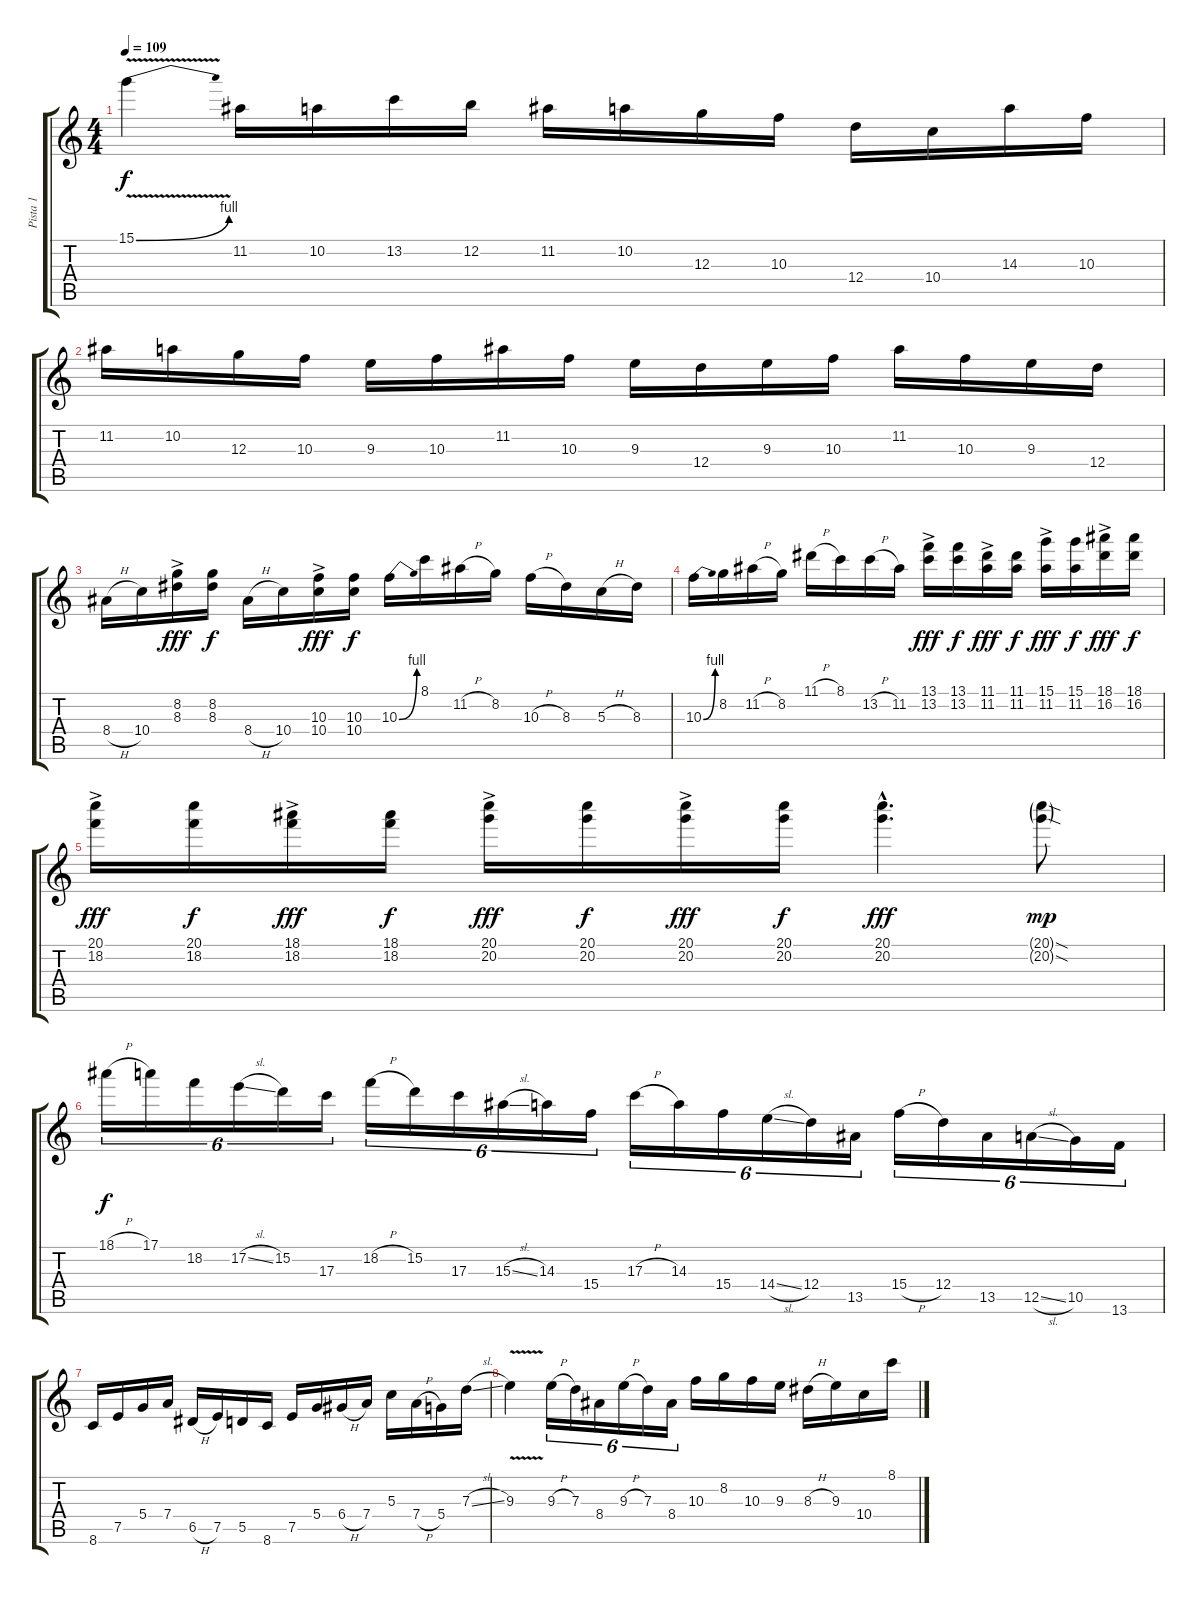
\track ("Pista 1" "Pista 1") {instrument distortionguitar}
\staff {score tabs}
\tuning (E4 B3 G3 D3 A2 E2) {hide}
\ts (4 4)
\tempo 109
\clef g2
\ks c
15.1{be (bend 0 0 60 4) v}.4{dy f} 11.2.16 10.2.16 13.2.16 12.2.16 11.2.16 10.2.16 12.3.16 10.3.16 12.4.16 10.4.16 14.3.16 10.3.16 |
11.2.16 10.2.16 12.3.16 10.3.16 9.3.16 10.3.16 11.2.16 10.3.16 9.3.16 12.4.16 9.3.16 10.3.16 11.2.16 10.3.16 9.3.16 12.4.16 |
8.4{h}.16 10.4.16 (8.2{ac} 8.3).16{dy fff} (8.2 8.3).16{dy f} 8.4{h}.16 10.4.16 (10.3{ac} 10.4).16{dy fff} (10.3 10.4).16{dy f} 10.3{be (bend 0 0 60 4)}.16 8.1.16 11.2{h}.16 8.2.16 10.3{h}.16 8.3.16 5.3{h}.16 8.3.16 |
10.3{be (bend 0 0 60 4)}.16 8.2.16 11.2{h}.16 8.2.16 11.1{h}.16 8.1.16 13.2{h}.16 11.2.16 (13.1{ac} 13.2).16{dy fff} (13.1 13.2).16{dy f} (11.1{ac} 11.2).16{dy fff} (11.1 11.2).16{dy f} (15.1{ac} 11.2).16{dy fff} (15.1 11.2).16{dy f} (18.1{ac} 16.2).16{dy fff} (18.1 16.2).16{dy f} |
(20.1{ac} 18.2).16{dy fff} (20.1 18.2).16{dy f} (18.1{ac} 18.2).16{dy fff} (18.1 18.2).16{dy f} (20.1{ac} 20.2).16{dy fff} (20.1 20.2).16{dy f} (20.1{ac} 20.2).16{dy fff} (20.1 20.2).16{dy f} (20.1{hac} 20.2{hac}).4{d dy fff} (20.1{sod g} 20.2{sod g}).8{dy mp} |
18.1{h}.16{tu (6 4) dy f} 17.1.16{tu (6 4)} 18.2.16{tu (6 4)} 17.2{sl}.16{tu (6 4)} 15.2.16{tu (6 4)} 17.3.16{tu (6 4)} 18.2{h}.16{tu (6 4)} 15.2.16{tu (6 4)} 17.3.16{tu (6 4)} 15.3{sl}.16{tu (6 4)} 14.3.16{tu (6 4)} 15.4.16{tu (6 4)} 17.3{h}.16{tu (6 4)} 14.3.16{tu (6 4)} 15.4.16{tu (6 4)} 14.4{sl}.16{tu (6 4)} 12.4.16{tu (6 4)} 13.5.16{tu (6 4)} 15.4{h}.16{tu (6 4)} 12.4.16{tu (6 4)} 13.5.16{tu (6 4)} 12.5{sl}.16{tu (6 4)} 10.5.16{tu (6 4)} 13.6.16{tu (6 4)} |
8.6.16 7.5.16 5.4.16 7.4.16 6.5{h}.16 7.5.16 5.5.16 8.6.16 7.5.16 5.4.16 6.4{h}.16 7.4.16 5.3.16 7.4{h}.16 5.4.16 7.3{sl}.16 |
9.3{v}.4 9.3{h}.16{tu (6 4)} 7.3.16{tu (6 4)} 8.4.16{tu (6 4)} 9.3{h}.16{tu (6 4)} 7.3.16{tu (6 4)} 8.4.16{tu (6 4)} 10.3.16 8.2.16 10.3.16 9.3.16 8.3{h}.16 9.3.16 10.4.16 8.1.16
